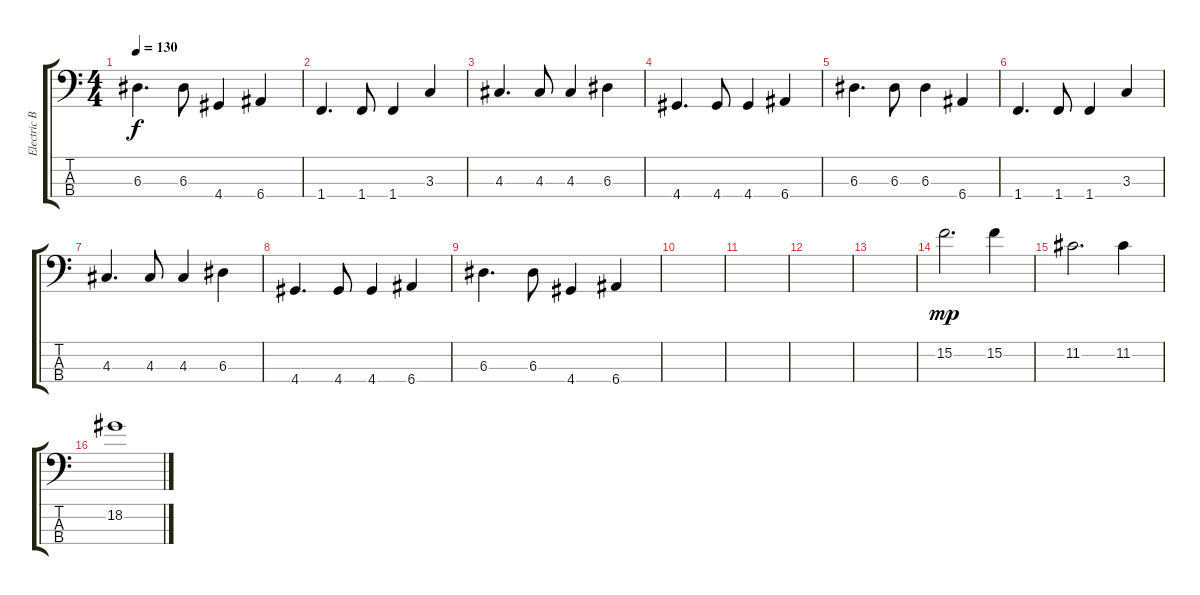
\track ("Electric Bass" "Electric B") {instrument electricbassfinger}
\staff {score tabs}
\tuning (G2 D2 A1 E1) {hide}
\ts (4 4)
\tempo 130
\clef f4
\ks c
6.3.4{d dy f} 6.3.8 4.4.4 6.4.4 |
1.4.4{d} 1.4.8 1.4.4 3.3.4 |
4.3.4{d} 4.3.8 4.3.4 6.3.4 |
4.4.4{d} 4.4.8 4.4.4 6.4.4 |
6.3.4{d} 6.3.8 6.3.4 6.4.4 |
1.4.4{d} 1.4.8 1.4.4 3.3.4 |
4.3.4{d} 4.3.8 4.3.4 6.3.4 |
4.4.4{d} 4.4.8 4.4.4 6.4.4 |
6.3.4{d} 6.3.8 4.4.4 6.4.4 |
|
|
|
|
15.2.2{d dy mp} 15.2.4 |
11.2.2{d} 11.2.4 |
18.2.1
